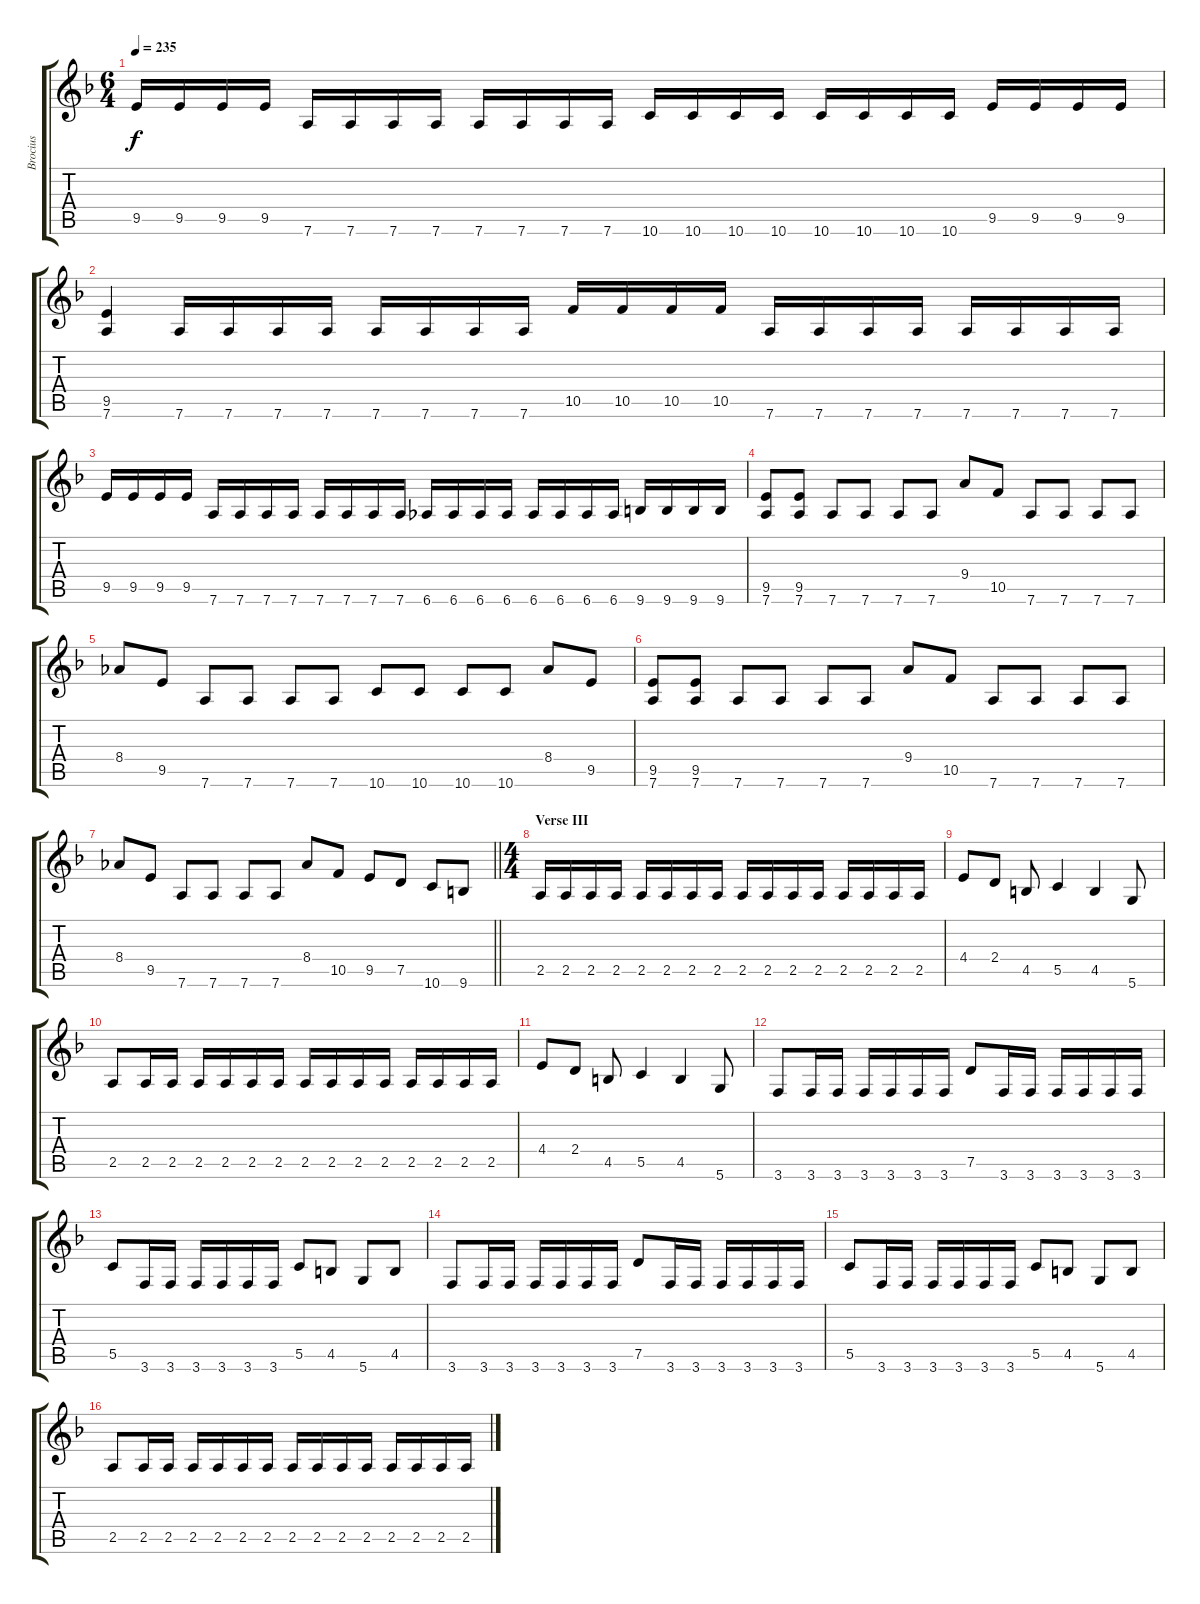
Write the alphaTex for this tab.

\track ("Brocius" "Brocius") {instrument distortionguitar}
\staff {score tabs}
\tuning (D4 A3 F3 C3 G2 D2) {hide}
\ts (6 4)
\tempo 235
\clef g2
\ks f
9.5.16{dy f} 9.5.16 9.5.16 9.5.16 7.6.16 7.6.16 7.6.16 7.6.16 7.6.16 7.6.16 7.6.16 7.6.16 10.6.16 10.6.16 10.6.16 10.6.16 10.6.16 10.6.16 10.6.16 10.6.16 9.5.16 9.5.16 9.5.16 9.5.16 |
(9.5 7.6).4 7.6.16 7.6.16 7.6.16 7.6.16 7.6.16 7.6.16 7.6.16 7.6.16 10.5.16 10.5.16 10.5.16 10.5.16 7.6.16 7.6.16 7.6.16 7.6.16 7.6.16 7.6.16 7.6.16 7.6.16 |
9.5.16 9.5.16 9.5.16 9.5.16 7.6.16 7.6.16 7.6.16 7.6.16 7.6.16 7.6.16 7.6.16 7.6.16 6.6.16 6.6.16 6.6.16 6.6.16 6.6.16 6.6.16 6.6.16 6.6.16 9.6.16 9.6.16 9.6.16 9.6.16 |
(9.5 7.6).8 (9.5 7.6).8 7.6.8 7.6.8 7.6.8 7.6.8 9.4.8 10.5.8 7.6.8 7.6.8 7.6.8 7.6.8 |
8.4.8 9.5.8 7.6.8 7.6.8 7.6.8 7.6.8 10.6.8 10.6.8 10.6.8 10.6.8 8.4.8 9.5.8 |
(9.5 7.6).8 (9.5 7.6).8 7.6.8 7.6.8 7.6.8 7.6.8 9.4.8 10.5.8 7.6.8 7.6.8 7.6.8 7.6.8 |
\barLineRight lightlight
8.4.8 9.5.8 7.6.8 7.6.8 7.6.8 7.6.8 8.4.8 10.5.8 9.5.8 7.5.8 10.6.8 9.6.8 |
\ts (4 4)
\section ("" "Verse III")
2.5.16 2.5.16 2.5.16 2.5.16 2.5.16 2.5.16 2.5.16 2.5.16 2.5.16 2.5.16 2.5.16 2.5.16 2.5.16 2.5.16 2.5.16 2.5.16 |
4.4.8 2.4.8 4.5.8 5.5.4 4.5.4 5.6.8 |
2.5.8 2.5.16 2.5.16 2.5.16 2.5.16 2.5.16 2.5.16 2.5.16 2.5.16 2.5.16 2.5.16 2.5.16 2.5.16 2.5.16 2.5.16 |
4.4.8 2.4.8 4.5.8 5.5.4 4.5.4 5.6.8 |
3.6.8 3.6.16 3.6.16 3.6.16 3.6.16 3.6.16 3.6.16 7.5.8 3.6.16 3.6.16 3.6.16 3.6.16 3.6.16 3.6.16 |
5.5.8 3.6.16 3.6.16 3.6.16 3.6.16 3.6.16 3.6.16 5.5.8 4.5.8 5.6.8 4.5.8 |
3.6.8 3.6.16 3.6.16 3.6.16 3.6.16 3.6.16 3.6.16 7.5.8 3.6.16 3.6.16 3.6.16 3.6.16 3.6.16 3.6.16 |
5.5.8 3.6.16 3.6.16 3.6.16 3.6.16 3.6.16 3.6.16 5.5.8 4.5.8 5.6.8 4.5.8 |
2.5.8 2.5.16 2.5.16 2.5.16 2.5.16 2.5.16 2.5.16 2.5.16 2.5.16 2.5.16 2.5.16 2.5.16 2.5.16 2.5.16 2.5.16
